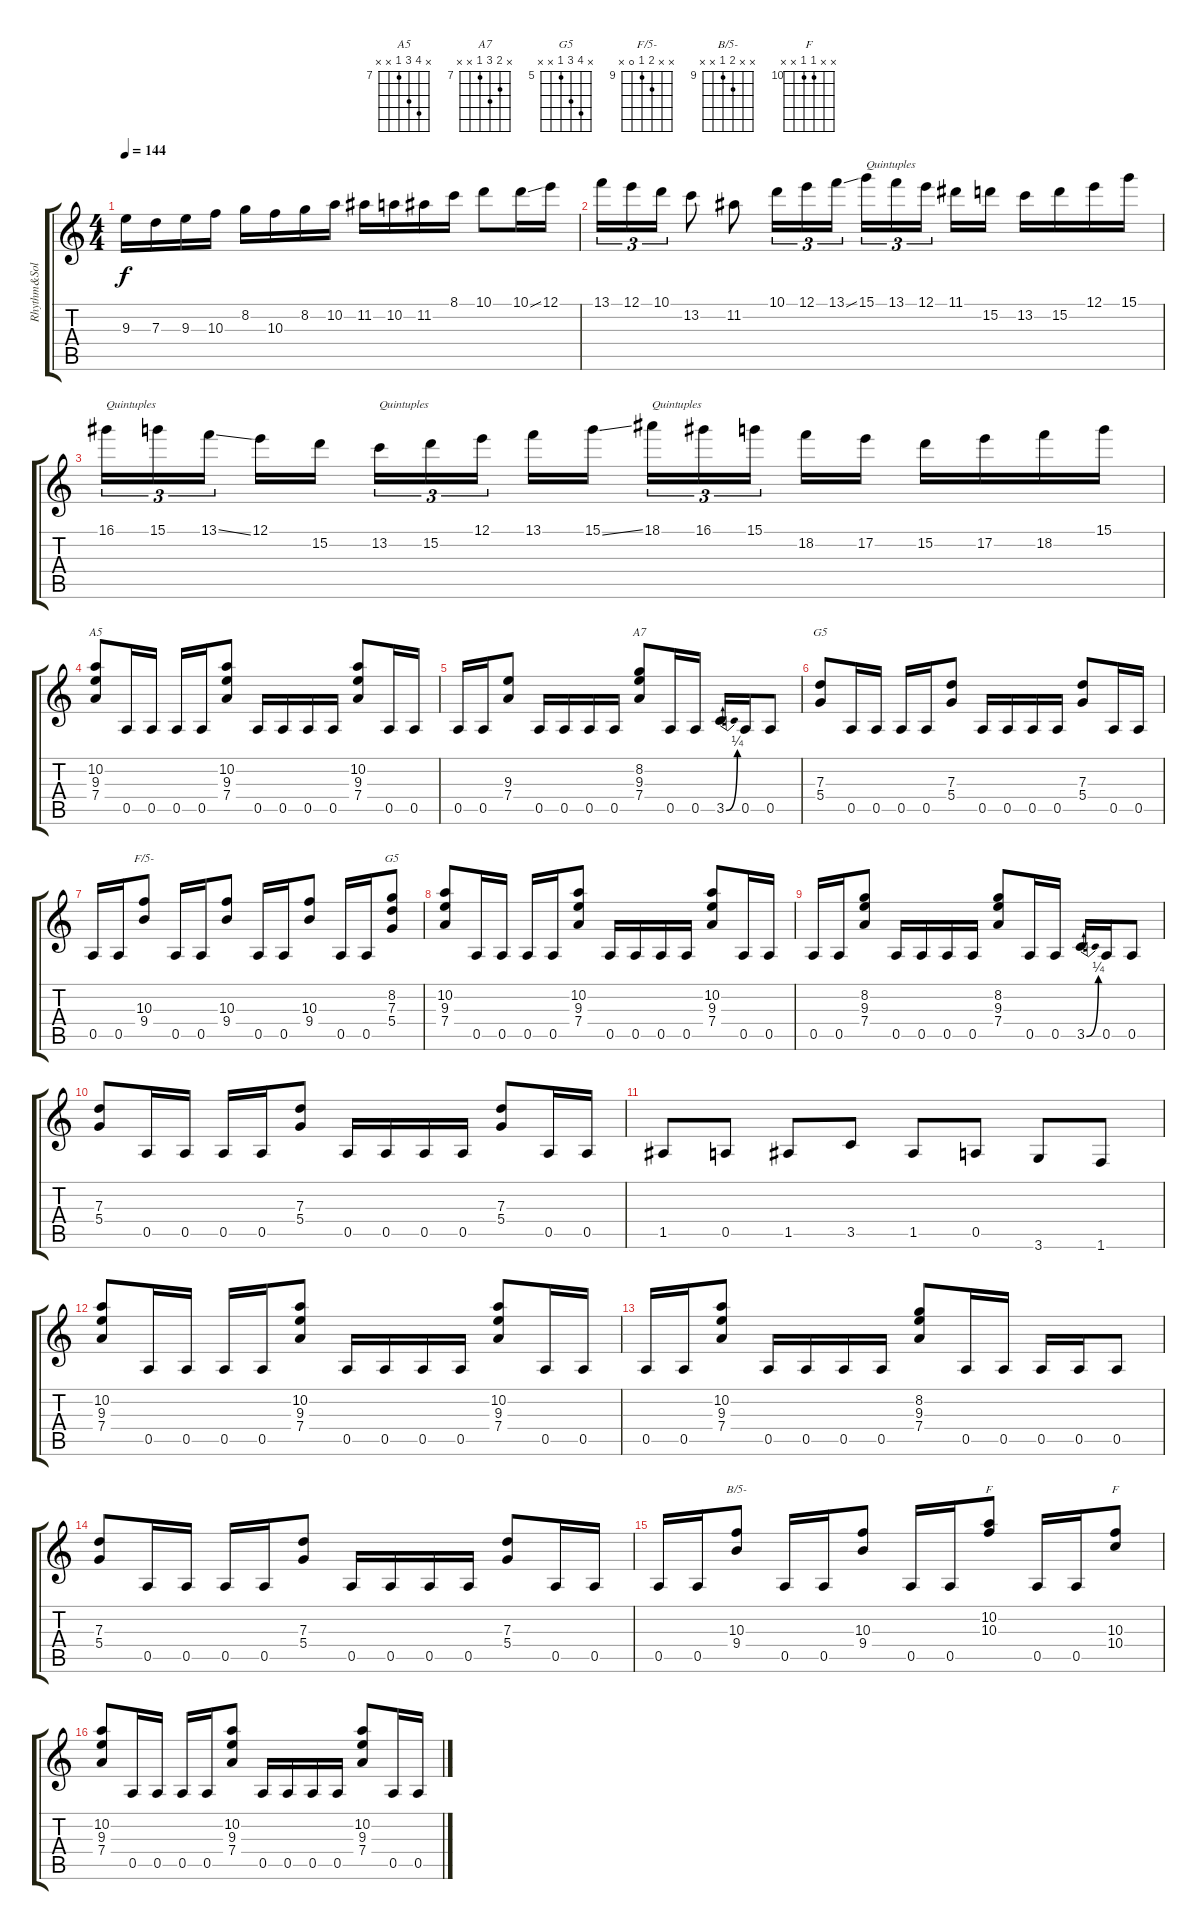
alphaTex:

\track ("Rhythm&Solo Gtr." "Rhythm&Sol") {instrument overdrivenguitar}
\staff {score tabs}
\tuning (E4 B3 G3 D3 A2 E2) {hide}
\chord ("A5" x 10 9 7 x x) {firstfret 7}
\chord ("A7" x 8 9 7 x x) {firstfret 7}
\chord ("G5" x x 7 5 x x) {firstfret 5}
\chord ("F/5-" x x 10 9 0 x) {firstfret 9}
\chord ("G5" x 8 7 5 x x) {firstfret 5}
\chord ("B/5-" x x 10 9 x x) {firstfret 9}
\chord ("F" x 10 10 x x x) {firstfret 10}
\chord ("F" x x 10 10 x x) {firstfret 10}
\ts (4 4)
\tempo 144
\clef g2
\ks c
9.3.16{dy f} 7.3.16 9.3.16 10.3.16 8.2.16 10.3.16 8.2.16 10.2.16 11.2.16 10.2.16 11.2.16 8.1.16 10.1.8 10.1{ss}.16 12.1.16 |
13.1.16{tu (3 2)} 12.1.16{tu (3 2)} 10.1.16{tu (3 2)} 13.2.8 11.2.8 10.1.16{tu (3 2)} 12.1.16{tu (3 2)} 13.1{ss}.16{tu (3 2)} 15.1.16{tu (3 2) txt "Quintuples"} 13.1.16{tu (3 2)} 12.1.16{tu (3 2)} 11.1.16 15.2.16 13.2.16 15.2.16 12.1.16 15.1.16 |
16.1.16{tu (3 2) txt "Quintuples"} 15.1.16{tu (3 2)} 13.1{ss}.16{tu (3 2)} 12.1.16 15.2.16 13.2.16{tu (3 2) txt "Quintuples"} 15.2.16{tu (3 2)} 12.1.16{tu (3 2)} 13.1.16 15.1{ss}.16 18.1.16{tu (3 2) txt "Quintuples"} 16.1.16{tu (3 2)} 15.1.16{tu (3 2)} 18.2.16 17.2.16 15.2.16 17.2.16 18.2.16 15.1.16 |
(10.2 9.3 7.4).8{ch "A5"} 0.5.16 0.5.16 0.5.16 0.5.16 (10.2 9.3 7.4).8 0.5.16 0.5.16 0.5.16 0.5.16 (10.2 9.3 7.4).8 0.5.16 0.5.16 |
0.5.16 0.5.16 (9.3 7.4).8 0.5.16 0.5.16 0.5.16 0.5.16 (8.2 9.3 7.4).8{ch "A7"} 0.5.16 0.5.16 3.5{be (bend 0 0 60 1)}.16 0.5.16 0.5.8 |
(7.3 5.4).8{ch "G5"} 0.5.16 0.5.16 0.5.16 0.5.16 (7.3 5.4).8 0.5.16 0.5.16 0.5.16 0.5.16 (7.3 5.4).8 0.5.16 0.5.16 |
0.5.16 0.5.16 (10.3 9.4).8{ch "F/5-"} 0.5.16 0.5.16 (10.3 9.4).8 0.5.16 0.5.16 (10.3 9.4).8 0.5.16 0.5.16 (8.2 7.3 5.4).8{ch "G5"} |
(10.2 9.3 7.4).8 0.5.16 0.5.16 0.5.16 0.5.16 (10.2 9.3 7.4).8 0.5.16 0.5.16 0.5.16 0.5.16 (10.2 9.3 7.4).8 0.5.16 0.5.16 |
0.5.16 0.5.16 (8.2 9.3 7.4).8 0.5.16 0.5.16 0.5.16 0.5.16 (8.2 9.3 7.4).8 0.5.16 0.5.16 3.5{be (bend 0 0 60 1)}.16 0.5.16 0.5.8 |
(7.3 5.4).8 0.5.16 0.5.16 0.5.16 0.5.16 (7.3 5.4).8 0.5.16 0.5.16 0.5.16 0.5.16 (7.3 5.4).8 0.5.16 0.5.16 |
1.5.8 0.5.8 1.5.8 3.5.8 1.5.8 0.5.8 3.6.8 1.6.8 |
(10.2 9.3 7.4).8 0.5.16 0.5.16 0.5.16 0.5.16 (10.2 9.3 7.4).8 0.5.16 0.5.16 0.5.16 0.5.16 (10.2 9.3 7.4).8 0.5.16 0.5.16 |
0.5.16 0.5.16 (10.2 9.3 7.4).8 0.5.16 0.5.16 0.5.16 0.5.16 (8.2 9.3 7.4).8 0.5.16 0.5.16 0.5.16 0.5.16 0.5.8 |
(7.3 5.4).8 0.5.16 0.5.16 0.5.16 0.5.16 (7.3 5.4).8 0.5.16 0.5.16 0.5.16 0.5.16 (7.3 5.4).8 0.5.16 0.5.16 |
0.5.16 0.5.16 (10.3 9.4).8{ch "B/5-"} 0.5.16 0.5.16 (10.3 9.4).8 0.5.16 0.5.16 (10.2 10.3).8{ch "F"} 0.5.16 0.5.16 (10.3 10.4).8{ch "F"} |
(10.2 9.3 7.4).8 0.5.16 0.5.16 0.5.16 0.5.16 (10.2 9.3 7.4).8 0.5.16 0.5.16 0.5.16 0.5.16 (10.2 9.3 7.4).8 0.5.16 0.5.16
